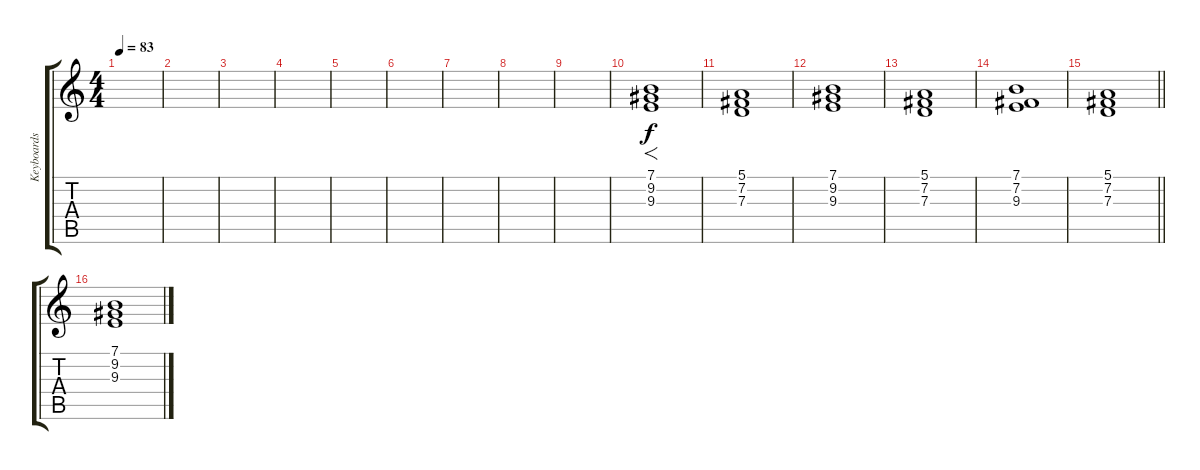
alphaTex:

\track ("Keyboards" "Keyboards") {instrument lead7fifths}
\staff {score tabs}
\tuning (E4 B3 G3 D3 A2 E2) {hide}
\ts (4 4)
\tempo 83
\clef g2
\ks c
|
|
|
|
|
|
|
|
|
(7.1 9.2 9.3).1{f} |
(5.1 7.2 7.3).1 |
(7.1 9.2 9.3).1 |
(5.1 7.2 7.3).1 |
(7.1 7.2 9.3).1 |
\barLineRight lightlight
(5.1 7.2 7.3).1 |
(7.1 9.2 9.3).1
